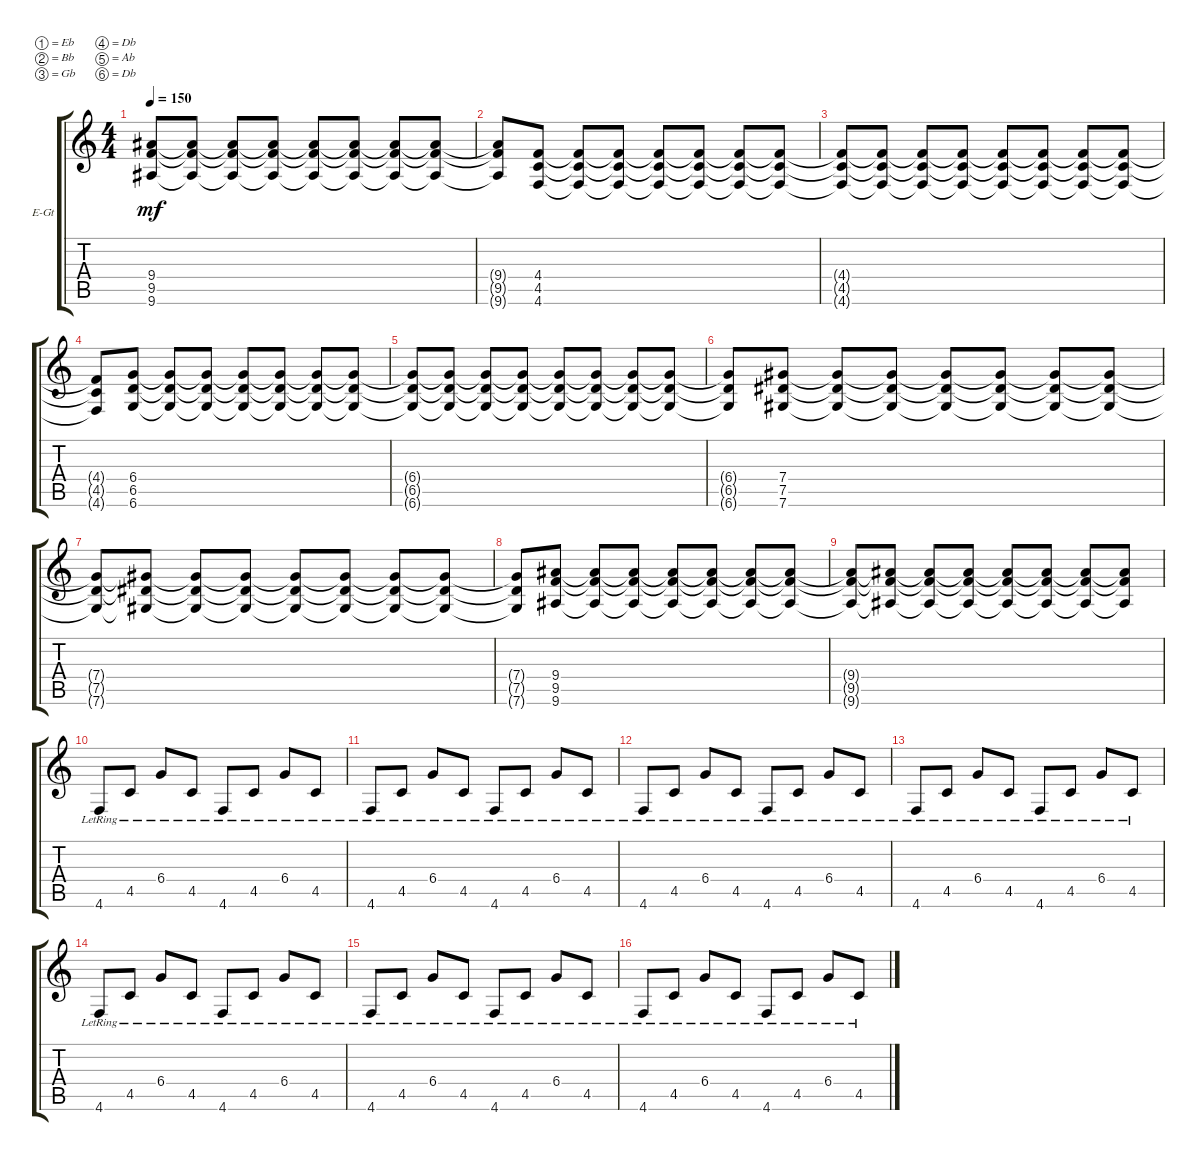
\defaultSystemsLayout 4
\bracketExtendMode groupsimilarinstruments
\firstSystemTrackNameOrientation horizontal
\otherSystemsTrackNameOrientation horizontal
\track ("Electric Guitar" "E-Gt") {instrument distortionguitar}
\staff {score tabs}
\tuning (Eb4 Bb3 Gb3 Db3 Ab2 Db2)
\ts (4 4)
\tempo 150
\clef g2
\ks c
(9.6{t} 9.5{t} 9.4{t}).8{dy mf} (9.6{t} 9.5{t} 9.4{t}).8 (9.6{t} 9.5{t} 9.4{t}).8 (9.6{t} 9.5{t} 9.4{t}).8 (9.6{t} 9.5{t} 9.4{t}).8 (9.6{t} 9.5{t} 9.4{t}).8 (9.6{t} 9.5{t} 9.4{t}).8 (9.6{t} 9.5{t} 9.4{t}).8 |
(9.6{t} 9.5{t} 9.4{t}).8 (4.6 4.5 4.4).8 (4.6{t} 4.5{t} 4.4{t}).8 (4.6{t} 4.5{t} 4.4{t}).8 (4.6{t} 4.5{t} 4.4{t}).8 (4.6{t} 4.5{t} 4.4{t}).8 (4.6{t} 4.5{t} 4.4{t}).8 (4.6{t} 4.5{t} 4.4{t}).8 |
(4.6{t} 4.5{t} 4.4{t}).8 (4.6{t} 4.5{t} 4.4{t}).8 (4.6{t} 4.5{t} 4.4{t}).8 (4.6{t} 4.5{t} 4.4{t}).8 (4.6{t} 4.5{t} 4.4{t}).8 (4.6{t} 4.5{t} 4.4{t}).8 (4.6{t} 4.5{t} 4.4{t}).8 (4.6{t} 4.5{t} 4.4{t}).8 |
(4.6{t} 4.5{t} 4.4{t}).8 (6.6 6.5 6.4).8 (6.6{t} 6.5{t} 6.4{t}).8 (6.6{t} 6.5{t} 6.4{t}).8 (6.6{t} 6.5{t} 6.4{t}).8 (6.6{t} 6.5{t} 6.4{t}).8 (6.6{t} 6.5{t} 6.4{t}).8 (6.6{t} 6.5{t} 6.4{t}).8 |
(6.6{t} 6.5{t} 6.4{t}).8 (6.6{t} 6.5{t} 6.4{t}).8 (6.6{t} 6.5{t} 6.4{t}).8 (6.6{t} 6.5{t} 6.4{t}).8 (6.6{t} 6.5{t} 6.4{t}).8 (6.6{t} 6.5{t} 6.4{t}).8 (6.6{t} 6.5{t} 6.4{t}).8 (6.6{t} 6.5{t} 6.4{t}).8 |
(6.6{t} 6.5{t} 6.4{t}).8 (7.6 7.5 7.4).8 (7.6{t} 7.5{t} 7.4{t}).8 (7.6{t} 7.5{t} 7.4{t}).8 (7.6{t} 7.5{t} 7.4{t}).8 (7.6{t} 7.5{t} 7.4{t}).8 (7.6{t} 7.5{t} 7.4{t}).8 (7.6{t} 7.5{t} 7.4{t}).8 |
(7.6{t} 7.5{t} 7.4{t}).8 (7.6{t} 7.5{t} 7.4{t}).8 (7.6{t} 7.5{t} 7.4{t}).8 (7.6{t} 7.5{t} 7.4{t}).8 (7.6{t} 7.5{t} 7.4{t}).8 (7.6{t} 7.5{t} 7.4{t}).8 (7.6{t} 7.5{t} 7.4{t}).8 (7.6{t} 7.5{t} 7.4{t}).8 |
(7.6{t} 7.5{t} 7.4{t}).8 (9.6 9.5 9.4).8 (9.6{t} 9.5{t} 9.4{t}).8 (9.6{t} 9.5{t} 9.4{t}).8 (9.6{t} 9.5{t} 9.4{t}).8 (9.6{t} 9.5{t} 9.4{t}).8 (9.6{t} 9.5{t} 9.4{t}).8 (9.6{t} 9.5{t} 9.4{t}).8 |
(9.6{t} 9.5{t} 9.4{t}).8 (9.6{t} 9.5{t} 9.4{t}).8 (9.6{t} 9.5{t} 9.4{t}).8 (9.6{t} 9.5{t} 9.4{t}).8 (9.6{t} 9.5{t} 9.4{t}).8 (9.6{t} 9.5{t} 9.4{t}).8 (9.6{t} 9.5{t} 9.4{t}).8 (9.6{t} 9.5{t} 9.4{t}).8 |
4.6{lr}.8 4.5{lr}.8 6.4{lr}.8 4.5{lr}.8 4.6{lr}.8 4.5{lr}.8 6.4{lr}.8 4.5{lr}.8 |
4.6{lr}.8 4.5{lr}.8 6.4{lr}.8 4.5{lr}.8 4.6{lr}.8 4.5{lr}.8 6.4{lr}.8 4.5{lr}.8 |
4.6{lr}.8 4.5{lr}.8 6.4{lr}.8 4.5{lr}.8 4.6{lr}.8 4.5{lr}.8 6.4{lr}.8 4.5{lr}.8 |
4.6{lr}.8 4.5{lr}.8 6.4{lr}.8 4.5{lr}.8 4.6{lr}.8 4.5{lr}.8 6.4{lr}.8 4.5{lr}.8 |
4.6{lr}.8 4.5{lr}.8 6.4{lr}.8 4.5{lr}.8 4.6{lr}.8 4.5{lr}.8 6.4{lr}.8 4.5{lr}.8 |
4.6{lr}.8 4.5{lr}.8 6.4{lr}.8 4.5{lr}.8 4.6{lr}.8 4.5{lr}.8 6.4{lr}.8 4.5{lr}.8 |
4.6{lr}.8 4.5{lr}.8 6.4{lr}.8 4.5{lr}.8 4.6{lr}.8 4.5{lr}.8 6.4{lr}.8 4.5{lr}.8
